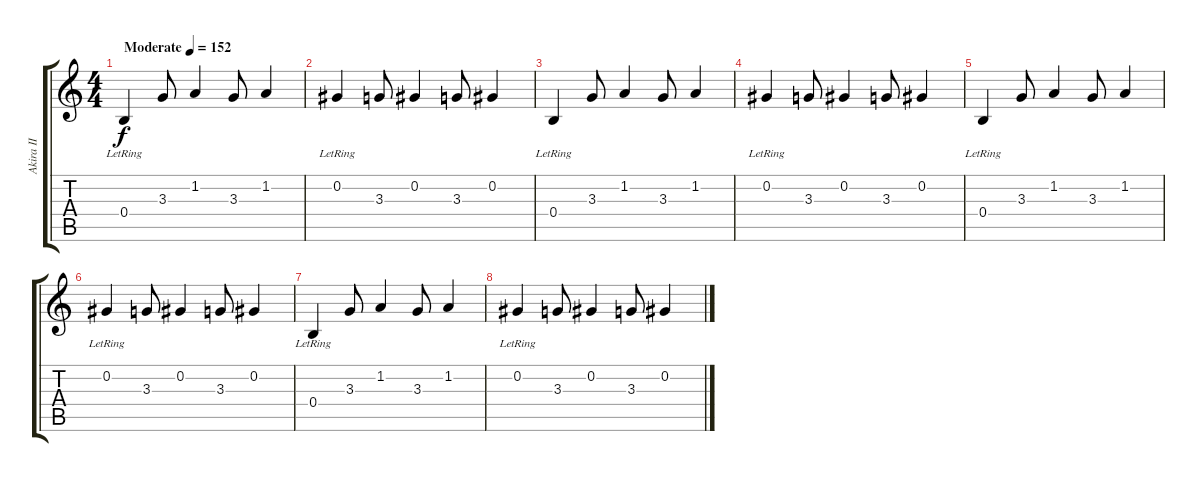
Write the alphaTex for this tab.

\track ("Akira II" "Akira II") {instrument electricguitarclean}
\staff {score tabs}
\tuning (Db4 Ab3 E3 B2 Gb2 B1) {hide}
\ts (4 4)
\tempo (152 "Moderate")
\clef g2
\ks c
0.4{lr}.4{dy f instrument electricguitarclean} 3.3.8 1.2.4 3.3.8 1.2.4 |
0.2{lr}.4 3.3.8 0.2.4 3.3.8 0.2.4 |
0.4{lr}.4 3.3.8 1.2.4 3.3.8 1.2.4 |
0.2{lr}.4 3.3.8 0.2.4 3.3.8 0.2.4 |
0.4{lr}.4 3.3.8 1.2.4 3.3.8 1.2.4 |
0.2{lr}.4 3.3.8 0.2.4 3.3.8 0.2.4 |
0.4{lr}.4 3.3.8 1.2.4 3.3.8 1.2.4 |
0.2{lr}.4 3.3.8 0.2.4 3.3.8 0.2.4
